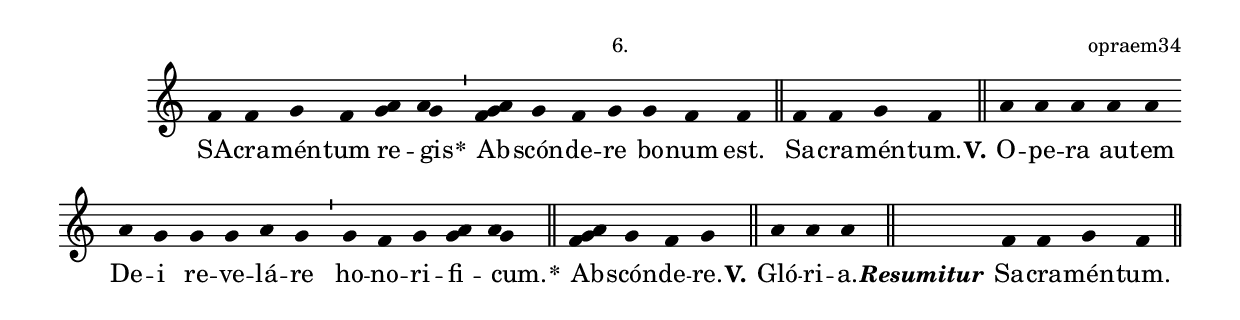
\version "2.19.32"

\include "../lib/synopsis.ily"

\score {
  \transpose c c' {
    \plainchant
    f f g f \bar "" \melisma { g a } \melisma { a g } \bar "'"
    \melisma { f g a } g f g \bar "" g f \bar "" f \bar "||"
    f f g f \bar "||" a a a \bar "" a a \bar "" a g \bar "" g g a g \bar "'" g f g \melisma { g a } \melisma { a g } \bar "||"
    \melisma { f g a } g f g \bar "||"
    a a a \bar "||" s \bar ""
    f f g f \bar "||"
  }
  \addlyrics {
    SA -- cra -- mén -- tum re -- gis \set stanza = \markup{"*"}
    Ab -- scón -- de -- re bo -- num est.
    Sa -- cra -- mén -- tum.
    \set stanza = \markup{V.} O -- pe -- ra au -- tem De -- i re -- ve -- lá -- re ho -- no -- ri -- fi -- cum. \set stanza = \markup{"*"}
    Ab -- scón -- de -- re.
    \set stanza = \markup{V.} Gló -- ri -- a.
    \set stanza = \markup{\italic{Resumitur}} Sa -- cra -- mén -- tum.
  }
  \header {
    annotation = "6."
    mode = "6"
    office-part = "responsorium"
    fontes = "opraem34"
  }
}

%{
\score {
  \transpose c c' {
    \plainchant

  }
  \addlyrics {

  }
  \header {
    fontes = ""
  }
}
%}